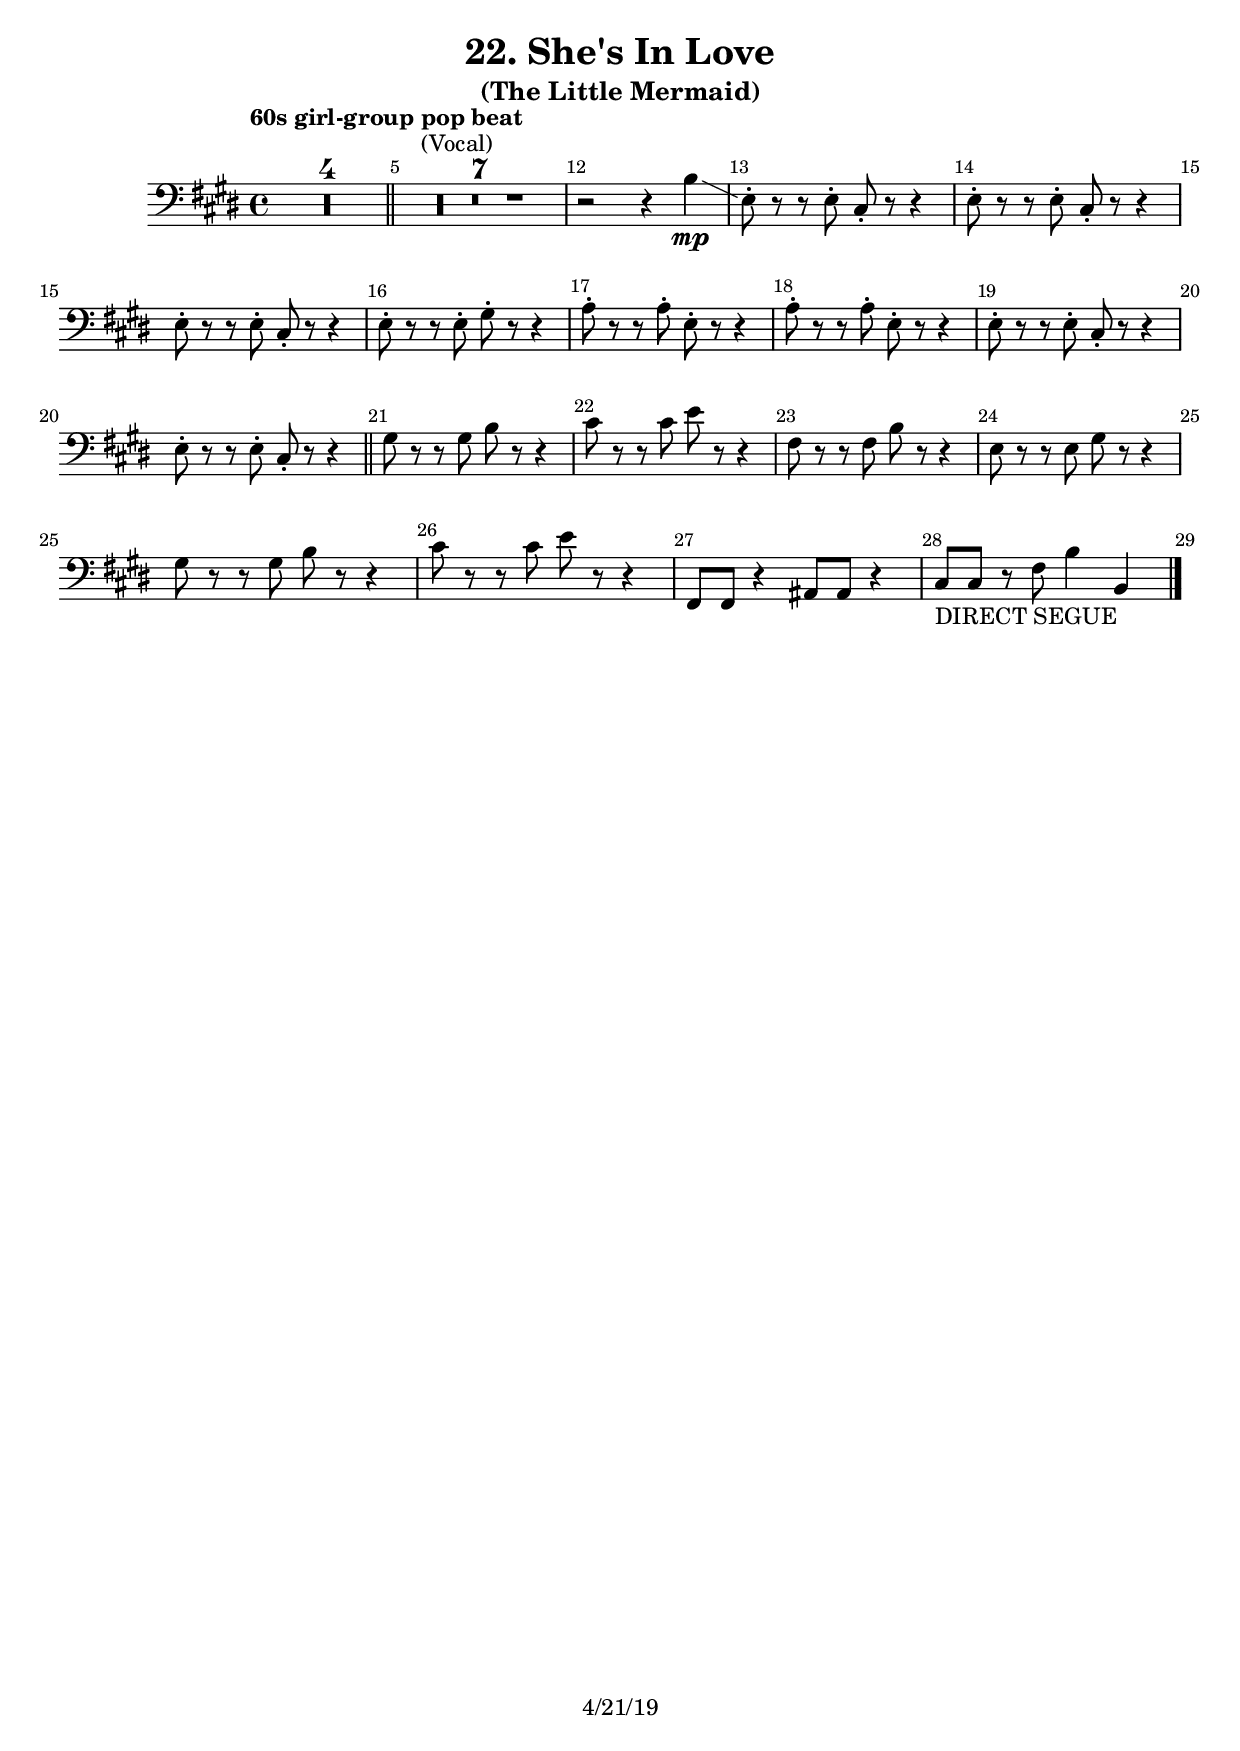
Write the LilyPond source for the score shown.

\header {
  title = "22. She's In Love"
  subtitle = "(The Little Mermaid)"
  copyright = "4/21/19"
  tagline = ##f
}

global = {
  \key e \major
  \time 4/4
  \clef bass
  \tempo "60s girl-group pop beat"
  \compressFullBarRests
  \override Score.BarNumber.break-visibility = ##(#t #t #t)
}

\relative c {
  \global
  R1*4 \bar "||" <>^"(Vocal)" R1*7 r2 r4 b'\mp\glissando e,8-. r r e-. cis-. r r4 e8-. r r e-. cis-. r r4 e8-. r r e-. cis-. r r4 e8-. r r e-. gis-. r r4
  a8-. r r a-. e-. r r4 a8-. r r a-. e-. r r4 e8-. r r e-. cis-. r r4 e8-. r r e-. cis-. r r4
  \bar "||" gis'8 r r gis b r r4 cis8 r r cis e r r4 fis,8 r r fis b r r4 e,8 r r e gis r r4
  gis8 r r gis b r r4 cis8 r r cis e r r4 fis,,8 fis r4 ais8 ais r4 cis8_"DIRECT SEGUE" cis r fis b4 b, \bar "|."
}